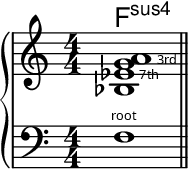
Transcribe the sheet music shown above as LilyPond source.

\version "2.24.4"
\language "english"
#(ly:set-option 'crop #t)
\include "include/alt.ly"
\include "include/sus.ly"
\include "include/thirds.ly"
\score {
  \midi {
    \tempo 4=120
  }
  \layout {
    \context {
      \Score
      \omit BarNumber
    }
    indent = 0\mm
  }
  \new GrandStaff <<
    \chords {
      \set chordChanges = ##t % only show chords when they change
      \set noChordSymbol = ""
      \set minorChordModifier = \markup { "-" }
      \set midiMaximumVolume = #0 % prevent named chords sounding
      f1:sus
    }
    \new Staff {
      \key c \major
      \numericTimeSignature
      \time 4/4
      \clef treble {
        \relative {
          \skip \f % spacer to set voice volume
          \set fingeringOrientations = #'(left right)
          <bf\fourth ef\seventh g\ninth a\third>1
          \bar "||"
        }
      }
    }
    \new Staff {
      \clef bass {
        \relative {
          \skip \f % spacer to set voice volume
          \set fingeringOrientations = #'(right)
          f1\root
          \bar "||"
        }
      }
    }
  >>
}
